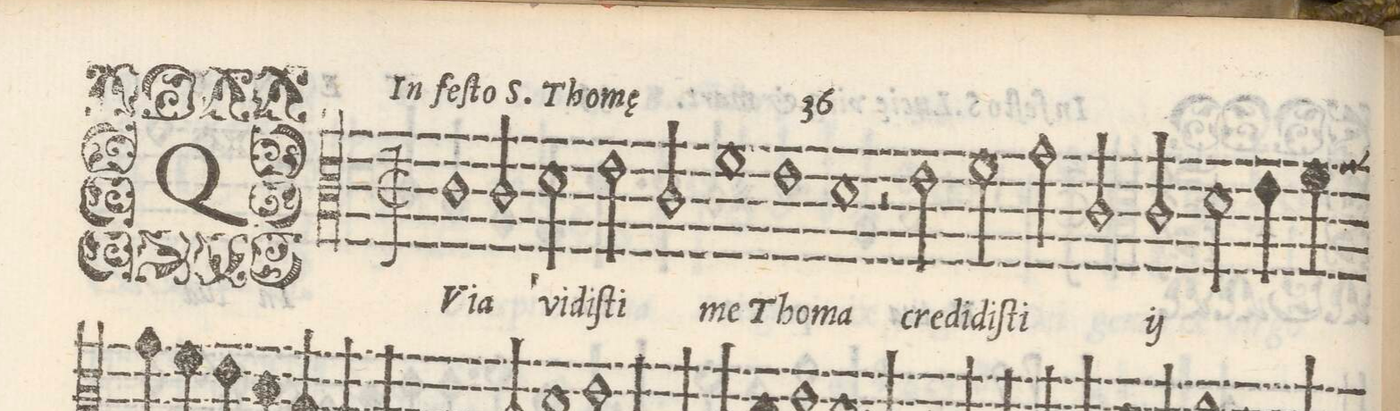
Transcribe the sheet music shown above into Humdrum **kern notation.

**kern	**text
*I"TENOR	*
*clefC3	*
*k[]	*
*met(C|)	*
*M2/1	*
1c	QVi-
2c/	-a
2d\	vi-
=2-	=2-
2e\	-di-
2c/	-ſti
1f	me
=3-	=3-
1e	Tho-
1d	-ma
=4-	=4-
2r	.
2e\	cre-
2f\	-di-
2g\	-di-
=5-	=5-
2c/	-ſti
*	*ij
2c/	Qvi-
2d\	-a
4e\	vi-
4f\	-di-
*custos:g	*
*-	*-
